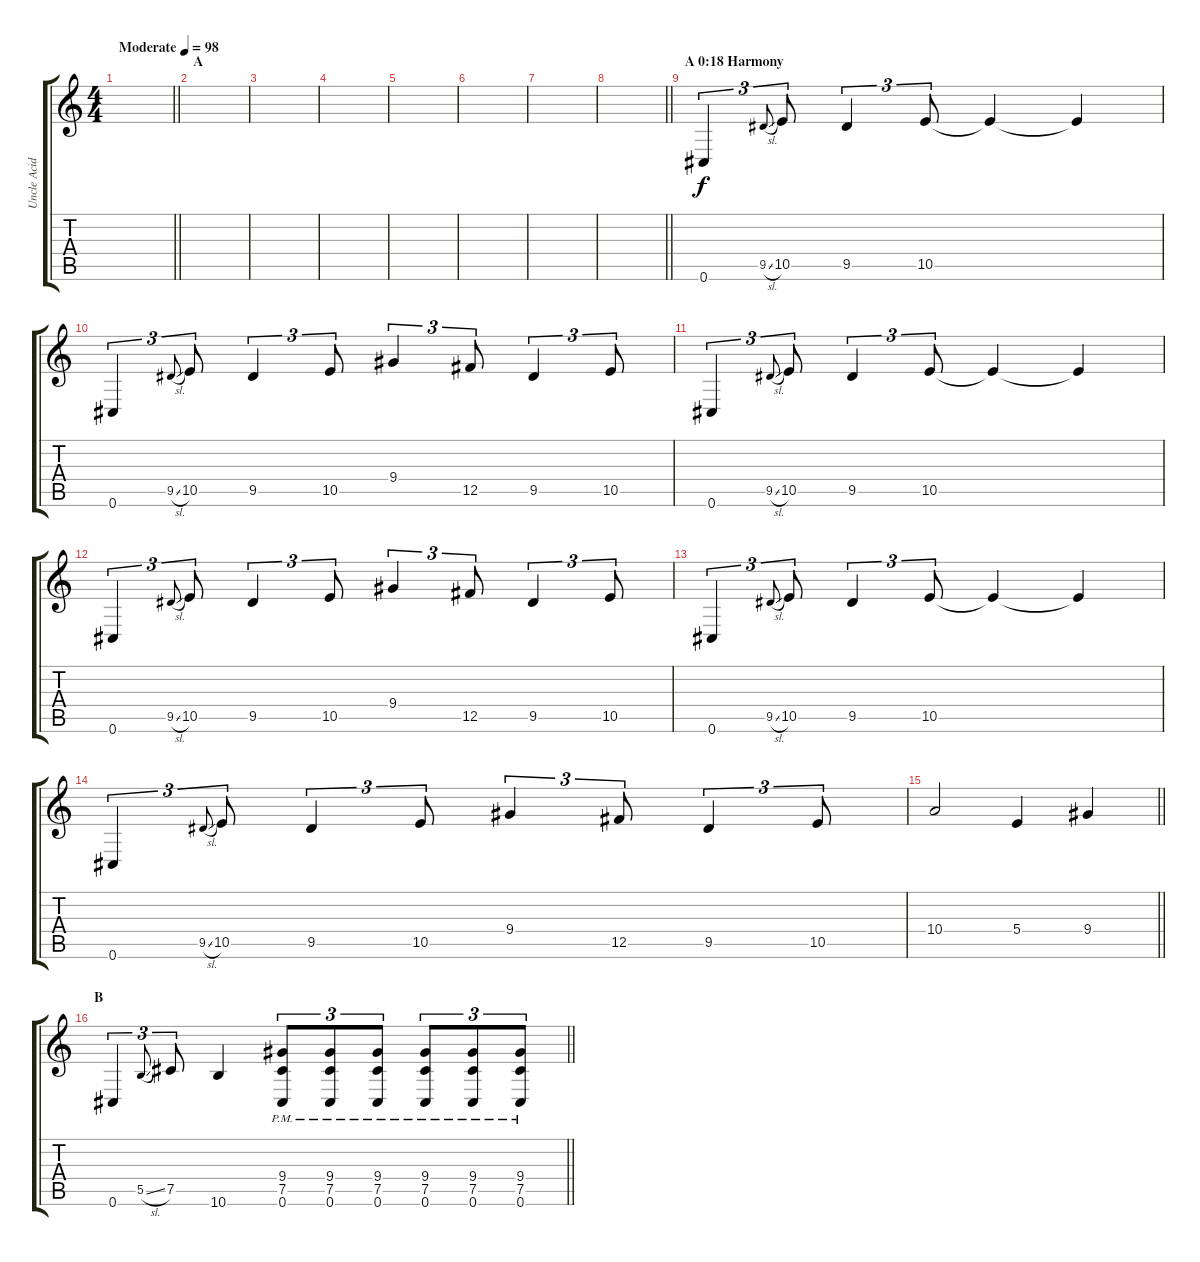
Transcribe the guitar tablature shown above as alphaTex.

\track ("Uncle Acid (rhythm guitar) - right" "Uncle Acid") {instrument overdrivenguitar}
\staff {score tabs}
\tuning (Db4 Ab3 E3 B2 Gb2 Db2) {hide}
\ts (4 4)
\tempo (98 "Moderate")
\clef g2
\barLineRight lightlight
\ks c
|
\section ("" "A")
|
|
|
|
|
|
\barLineRight lightlight
|
\section ("" "A 0:18 Harmony")
0.6.4{tu (3 2)} 9.5{sl}.8{gr onbeat} 10.5.8{tu (3 2)} 9.5.4{tu (3 2)} 10.5.8{tu (3 2)} 10.5{t}.4 10.5{t}.4 |
0.6.4{tu (3 2)} 9.5{sl}.8{gr onbeat} 10.5.8{tu (3 2)} 9.5.4{tu (3 2)} 10.5.8{tu (3 2)} 9.4.4{tu (3 2)} 12.5.8{tu (3 2)} 9.5.4{tu (3 2)} 10.5.8{tu (3 2)} |
0.6.4{tu (3 2)} 9.5{sl}.8{gr onbeat} 10.5.8{tu (3 2)} 9.5.4{tu (3 2)} 10.5.8{tu (3 2)} 10.5{t}.4 10.5{t}.4 |
0.6.4{tu (3 2)} 9.5{sl}.8{gr onbeat} 10.5.8{tu (3 2)} 9.5.4{tu (3 2)} 10.5.8{tu (3 2)} 9.4.4{tu (3 2)} 12.5.8{tu (3 2)} 9.5.4{tu (3 2)} 10.5.8{tu (3 2)} |
0.6.4{tu (3 2)} 9.5{sl}.8{gr onbeat} 10.5.8{tu (3 2)} 9.5.4{tu (3 2)} 10.5.8{tu (3 2)} 10.5{t}.4 10.5{t}.4 |
0.6.4{tu (3 2)} 9.5{sl}.8{gr onbeat} 10.5.8{tu (3 2)} 9.5.4{tu (3 2)} 10.5.8{tu (3 2)} 9.4.4{tu (3 2)} 12.5.8{tu (3 2)} 9.5.4{tu (3 2)} 10.5.8{tu (3 2)} |
\barLineRight lightlight
10.4.2 5.4.4 9.4.4 |
\section ("" "B")
\barLineRight lightlight
0.6.4{tu (3 2)} 5.5{sl}.8{gr onbeat} 7.5.8{tu (3 2)} 10.6.4 (9.4{pm} 7.5{pm} 0.6{pm}).8{tu (3 2)} (9.4{pm} 7.5{pm} 0.6{pm}).8{tu (3 2)} (9.4{pm} 7.5{pm} 0.6{pm}).8{tu (3 2)} (9.4{pm} 7.5{pm} 0.6{pm}).8{tu (3 2)} (9.4{pm} 7.5{pm} 0.6{pm}).8{tu (3 2)} (9.4{pm} 7.5{pm} 0.6{pm}).8{tu (3 2)}
